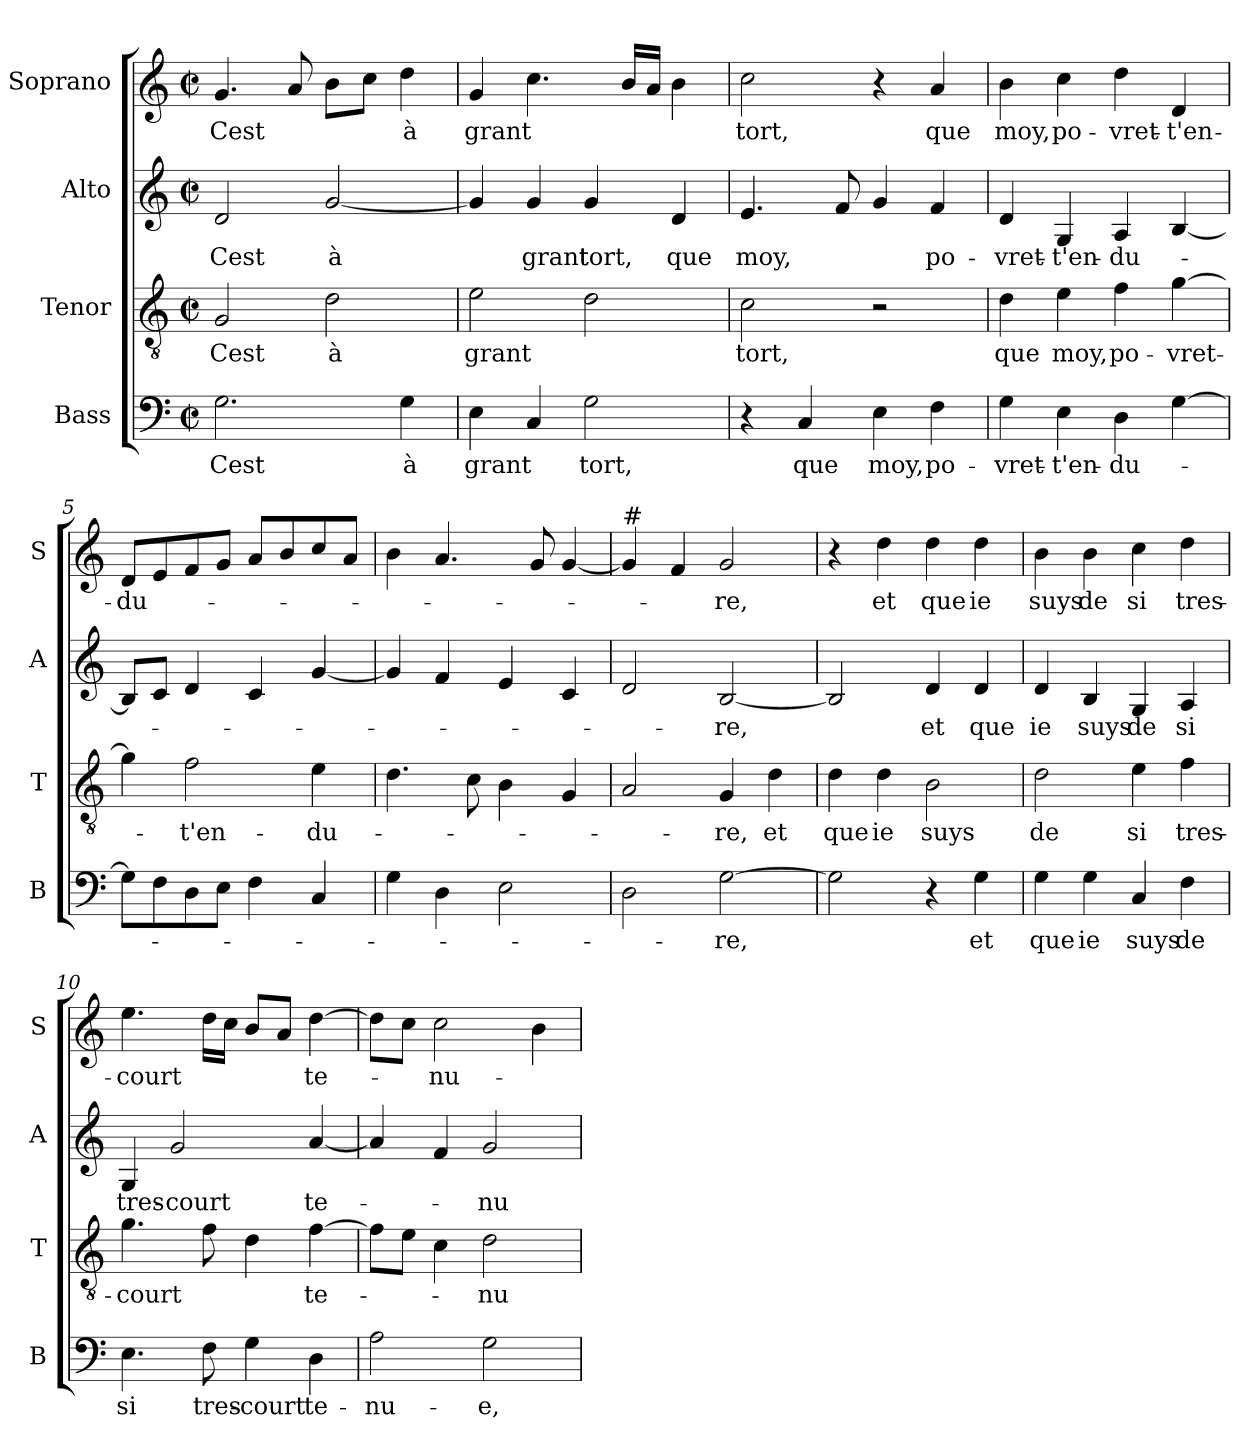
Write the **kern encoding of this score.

**kern	**text	**kern	**text	**kern	**text	**kern	**text
*part4	*part4	*part3	*part3	*part2	*part2	*part1	*part1
*staff4	*staff4	*staff3	*staff3	*staff2	*staff2	*staff1	*staff1
*I"Bass	*	*I"Tenor	*	*I"Alto	*	*I"Soprano	*
*I'B	*	*I'T	*	*I'A	*	*I'S	*
*clefF4	*	*clefGv2	*	*clefG2	*	*clefG2	*
*k[]	*	*k[]	*	*k[]	*	*k[]	*
*C:	*	*C:	*	*C:	*	*C:	*
*M2/2	*	*M2/2	*	*M2/2	*	*M2/2	*
*met(c|)	*	*met(c|)	*	*met(c|)	*	*met(c|)	*
=1	=1	=1	=1	=1	=1	=1	=1
!	!LO:LY:b	!	!LO:LY:b	!	!LO:LY:b	!	!LO:LY:b
2.G\	Cest	2G/	Cest	2d/	Cest	4.g/	Cest
.	.	.	.	.	.	8a/	.
!	!	!	!LO:LY:b	!	!LO:LY:b	!	!
.	.	2d\	à	[2g/	à	8b\L	.
.	.	.	.	.	.	8cc\J	.
!	!LO:LY:b	!	!	!	!	!	!LO:LY:b
4G\	à	.	.	.	.	4dd\	à
=2	=2	=2	=2	=2	=2	=2	=2
!	!LO:LY:b	!	!LO:LY:b	!	!	!	!LO:LY:b
4E\	grant	2e\	grant	4g/]	.	4g/	grant
!	!	!	!	!	!LO:LY:b	!	!
4C/	.	.	.	4g/	grant	4.cc\	.
!	!LO:LY:b	!	!	!	!LO:LY:b	!	!
2G\	tort,	2d\	.	4g/	tort,	.	.
.	.	.	.	.	.	16b/LL	.
.	.	.	.	.	.	16a/JJ	.
!	!	!	!	!	!LO:LY:b	!	!
.	.	.	.	4d/	que	4b\	.
=3	=3	=3	=3	=3	=3	=3	=3
!	!	!	!LO:LY:b	!	!LO:LY:b	!	!LO:LY:b
4r	.	2c\	tort,	4.e/	moy,	2cc\	tort,
!	!LO:LY:b	!	!	!	!	!	!
4C/	que	.	.	.	.	.	.
.	.	.	.	8f/	.	.	.
!	!LO:LY:b	!	!	!	!	!	!
4E\	moy,	2r	.	4g/	.	4r	.
!	!LO:LY:b	!	!	!	!LO:LY:b	!	!LO:LY:b
4F\	po-	.	.	4f/	po-	4a/	que
=4	=4	=4	=4	=4	=4	=4	=4
!	!LO:LY:b	!	!LO:LY:b	!	!LO:LY:b	!	!LO:LY:b
4G\	-vret-	4d\	que	4d/	-vret-	4b\	moy,
!	!LO:LY:b	!	!LO:LY:b	!	!LO:LY:b	!	!LO:LY:b
4E\	-t'en-	4e\	moy,	4G/	-t'en-	4cc\	po-
!	!LO:LY:b	!	!LO:LY:b	!	!LO:LY:b	!	!LO:LY:b
4D\	-du-	4f\	po-	4A/	-du-	4dd\	-vret-
!	!	!	!LO:LY:b	!	!	!	!LO:LY:b
[4G\	.	[4g\	-vret-	[4B/	.	4d/	-t'en-
=5	=5	=5	=5	=5	=5	=5	=5
!	!	!	!	!	!	!	!LO:LY:b
8G\L]	.	4g\]	.	8B/L]	.	8d/L	-du-
8F\	.	.	.	8c/J	.	8e/	.
!	!	!	!LO:LY:b	!	!	!	!
8D\	.	2f\	-t'en-	4d/	.	8f/	.
8E\J	.	.	.	.	.	8g/J	.
4F\	.	.	.	4c/	.	8a/L	.
.	.	.	.	.	.	8b/	.
!	!	!	!LO:LY:b	!	!	!	!
4C/	.	4e\	-du-	[4g/	.	8cc/	.
.	.	.	.	.	.	8a/J	.
!!LO:LB:g=z
=6	=6	=6	=6	=6	=6	=6	=6
4G\	.	4.d\	.	4g/]	.	4b\	.
4D\	.	.	.	4f/	.	4.a/	.
.	.	8c\	.	.	.	.	.
2E\	.	4B\	.	4e/	.	.	.
.	.	.	.	.	.	8g/	.
.	.	4G/	.	4c/	.	[4g/	.
=7	=7	=7	=7	=7	=7	=7	=7
!	!	!	!	!	!	!LO:TX:a:t=#	!
2D\	.	2A/	.	2d/	.	4g/]	.
.	.	.	.	.	.	4f/	.
!	!LO:LY:b	!	!LO:LY:b	!	!LO:LY:b	!	!LO:LY:b
[2G\	-re,	4G/	-re,	[2B/	-re,	2g/	-re,
!	!	!	!LO:LY:b	!	!	!	!
.	.	4d\	et	.	.	.	.
=8	=8	=8	=8	=8	=8	=8	=8
!	!	!	!LO:LY:b	!	!	!	!
2G\]	.	4d\	que	2B/]	.	4r	.
!	!	!	!LO:LY:b	!	!	!	!LO:LY:b
.	.	4d\	ie	.	.	4dd\	et
!	!	!	!LO:LY:b	!	!LO:LY:b	!	!LO:LY:b
4r	.	2B\	suys	4d/	et	4dd\	que
!	!LO:LY:b	!	!	!	!LO:LY:b	!	!LO:LY:b
4G\	et	.	.	4d/	que	4dd\	ie
=9	=9	=9	=9	=9	=9	=9	=9
!	!LO:LY:b	!	!LO:LY:b	!	!LO:LY:b	!	!LO:LY:b
4G\	que	2d\	de	4d/	ie	4b\	suys
!	!LO:LY:b	!	!	!	!LO:LY:b	!	!LO:LY:b
4G\	ie	.	.	4B/	suys	4b\	de
!	!LO:LY:b	!	!LO:LY:b	!	!LO:LY:b	!	!LO:LY:b
4C/	suys	4e\	si	4G/	de	4cc\	si
!	!LO:LY:b	!	!LO:LY:b	!	!LO:LY:b	!	!LO:LY:b
4F\	de	4f\	tres-	4A/	si	4dd\	tres-
=10	=10	=10	=10	=10	=10	=10	=10
!	!LO:LY:b	!	!LO:LY:b	!	!LO:LY:b	!	!LO:LY:b
4.E\	si	4.g\	-court	4G/	tres-	4.ee\	-court
!	!	!	!	!	!LO:LY:b	!	!
.	.	.	.	2g/	-court	.	.
!	!LO:LY:b	!	!	!	!	!	!
8F\	tres-	8f\	.	.	.	16dd\LL	.
.	.	.	.	.	.	16cc\JJ	.
!	!LO:LY:b	!	!	!	!	!	!
4G\	-court	4d\	.	.	.	8b/L	.
.	.	.	.	.	.	8a/J	.
!	!LO:LY:b	!	!LO:LY:b	!	!LO:LY:b	!	!LO:LY:b
4D\	te-	[4f\	te-	[4a/	te-	[4dd\	te-
!!LO:PB:g=z
=11	=11	=11	=11	=11	=11	=11	=11
!	!LO:LY:b	!	!	!	!	!	!
2A\	-nu-	8f\L]	.	4a/]	.	8dd\L]	.
.	.	8e\J	.	.	.	8cc\J	.
!	!	!	!	!	!	!	!LO:LY:b
.	.	4c\	.	4f/	.	2cc\	-nu-
!	!LO:LY:b	!	!LO:LY:b	!	!LO:LY:b	!	!
2G\	-e,	2d\	-nu-	2g/	-nu-	.	.
.	.	.	.	.	.	4b\	.
=	=	=	=	=	=	=	=
*-	*-	*-	*-	*-	*-	*-	*-
